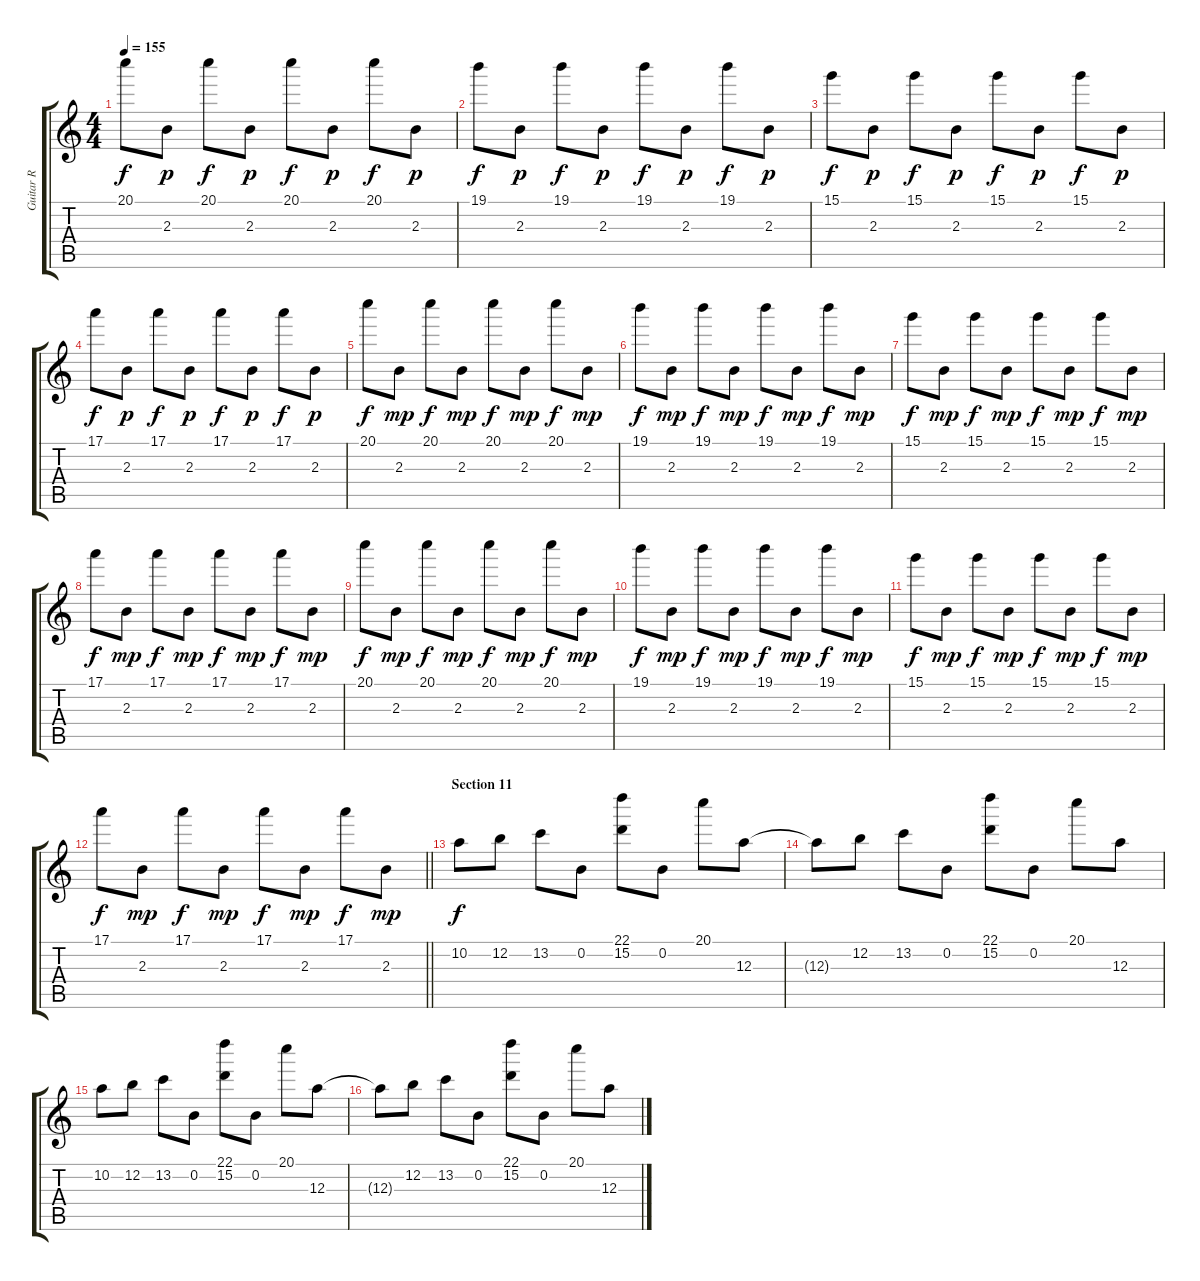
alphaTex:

\track ("Guitar R" "Guitar R") {instrument electricguitarjazz}
\staff {score tabs}
\tuning (E4 B3 A3 D3 A2 D2) {hide}
\ts (4 4)
\tempo 155
\clef g2
\ks c
20.1.8{dy f} 2.3.8{dy p} 20.1.8{dy f} 2.3.8{dy p} 20.1.8{dy f} 2.3.8{dy p} 20.1.8{dy f} 2.3.8{dy p} |
19.1.8{dy f} 2.3.8{dy p} 19.1.8{dy f} 2.3.8{dy p} 19.1.8{dy f} 2.3.8{dy p} 19.1.8{dy f} 2.3.8{dy p} |
15.1.8{dy f} 2.3.8{dy p} 15.1.8{dy f} 2.3.8{dy p} 15.1.8{dy f} 2.3.8{dy p} 15.1.8{dy f} 2.3.8{dy p} |
17.1.8{dy f} 2.3.8{dy p} 17.1.8{dy f} 2.3.8{dy p} 17.1.8{dy f} 2.3.8{dy p} 17.1.8{dy f} 2.3.8{dy p} |
20.1.8{dy f} 2.3.8{dy mp} 20.1.8{dy f} 2.3.8{dy mp} 20.1.8{dy f} 2.3.8{dy mp} 20.1.8{dy f} 2.3.8{dy mp} |
19.1.8{dy f} 2.3.8{dy mp} 19.1.8{dy f} 2.3.8{dy mp} 19.1.8{dy f} 2.3.8{dy mp} 19.1.8{dy f} 2.3.8{dy mp} |
15.1.8{dy f} 2.3.8{dy mp} 15.1.8{dy f} 2.3.8{dy mp} 15.1.8{dy f} 2.3.8{dy mp} 15.1.8{dy f} 2.3.8{dy mp} |
17.1.8{dy f} 2.3.8{dy mp} 17.1.8{dy f} 2.3.8{dy mp} 17.1.8{dy f} 2.3.8{dy mp} 17.1.8{dy f} 2.3.8{dy mp} |
20.1.8{dy f} 2.3.8{dy mp} 20.1.8{dy f} 2.3.8{dy mp} 20.1.8{dy f} 2.3.8{dy mp} 20.1.8{dy f} 2.3.8{dy mp} |
19.1.8{dy f} 2.3.8{dy mp} 19.1.8{dy f} 2.3.8{dy mp} 19.1.8{dy f} 2.3.8{dy mp} 19.1.8{dy f} 2.3.8{dy mp} |
15.1.8{dy f} 2.3.8{dy mp} 15.1.8{dy f} 2.3.8{dy mp} 15.1.8{dy f} 2.3.8{dy mp} 15.1.8{dy f} 2.3.8{dy mp} |
\barLineRight lightlight
17.1.8{dy f} 2.3.8{dy mp} 17.1.8{dy f} 2.3.8{dy mp} 17.1.8{dy f} 2.3.8{dy mp} 17.1.8{dy f} 2.3.8{dy mp} |
\section ("" "Section 11")
10.2.8{dy f} 12.2.8 13.2.8 0.2.8 (22.1 15.2).8 0.2.8 20.1.8 12.3.8 |
12.3{t}.8 12.2.8 13.2.8 0.2.8 (22.1 15.2).8 0.2.8 20.1.8 12.3.8 |
10.2.8 12.2.8 13.2.8 0.2.8 (22.1 15.2).8 0.2.8 20.1.8 12.3.8 |
12.3{t}.8 12.2.8 13.2.8 0.2.8 (22.1 15.2).8 0.2.8 20.1.8 12.3.8
